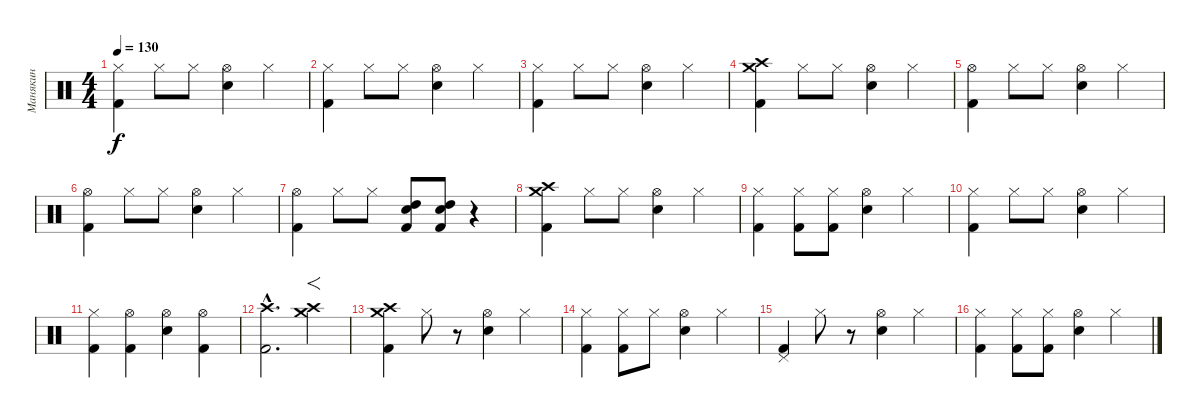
\track ("Манякин" "Манякин") {instrument percussion}
\staff {score}
\articulation defaults
\ts (4 4)
\tempo 130
\clef neutral
\ks c
("Hi-Hat (closed)" "Kick (hit) 2").4{dy f} "Hi-Hat (closed)".8 "Hi-Hat (closed)".8 ("Hi-Hat (open)" "Snare (hit) 2").4 "Hi-Hat (closed)".4 |
("Hi-Hat (closed)" "Kick (hit) 2").4 "Hi-Hat (closed)".8 "Hi-Hat (closed)".8 ("Hi-Hat (open)" "Snare (hit) 2").4 "Hi-Hat (closed)".4 |
("Hi-Hat (closed)" "Kick (hit) 2").4 "Hi-Hat (closed)".8 "Hi-Hat (closed)".8 ("Hi-Hat (open)" "Snare (hit) 2").4 "Hi-Hat (closed)".4 |
("Crash medium (hit)" "Crash high (hit)" "Kick (hit) 2").4 "Hi-Hat (closed)".8 "Hi-Hat (closed)".8 ("Hi-Hat (open)" "Snare (hit) 2").4 "Hi-Hat (closed)".4 |
("Hi-Hat (open)" "Kick (hit) 2").4 "Hi-Hat (closed)".8 "Hi-Hat (closed)".8 ("Hi-Hat (open)" "Snare (hit) 2").4 "Hi-Hat (closed)".4 |
("Hi-Hat (open)" "Kick (hit) 2").4 "Hi-Hat (closed)".8 "Hi-Hat (closed)".8 ("Hi-Hat (open)" "Snare (hit) 2").4 "Hi-Hat (closed)".4 |
("Hi-Hat (open)" "Kick (hit) 2").4 "Hi-Hat (closed)".8 "Hi-Hat (closed)".8 ("High Tom (hit)" "Kick (hit) 2" "Electric Snare (hit)").8 ("High Tom (hit)" "Kick (hit) 2" "Electric Snare (hit)").8 r.4 |
("Crash medium (hit)" "Crash high (hit)" "Kick (hit) 2").4 "Hi-Hat (closed)".8 "Hi-Hat (closed)".8 ("Hi-Hat (open)" "Snare (hit) 2").4 "Hi-Hat (closed)".4 |
("Hi-Hat (closed)" "Kick (hit) 2").4 ("Hi-Hat (closed)" "Kick (hit) 2").8 ("Hi-Hat (closed)" "Kick (hit) 2").8 ("Hi-Hat (open)" "Snare (hit) 2").4 "Hi-Hat (closed)".4 |
("Hi-Hat (closed)" "Kick (hit) 2").4 "Hi-Hat (closed)".8 "Hi-Hat (closed)".8 ("Hi-Hat (open)" "Snare (hit) 2").4 "Hi-Hat (closed)".4 |
("Hi-Hat (closed)" "Kick (hit) 2").4 ("Hi-Hat (open)" "Kick (hit) 2").4 ("Hi-Hat (open)" "Snare (hit) 2").4 ("Hi-Hat (open)" "Kick (hit) 2").4 |
("Crash high (hit)"{hac} "Kick (hit) 2"{hac}).2{d} ("Crash high (hit)" "Crash medium (hit)").4{f} |
("Crash medium (hit)" "Crash high (hit)" "Kick (hit) 2").4 "Hi-Hat (closed)".8 r.8 ("Hi-Hat (open)" "Snare (hit) 2").4 "Hi-Hat (closed)".4 |
("Hi-Hat (closed)" "Kick (hit) 2").4 ("Hi-Hat (closed)" "Kick (hit) 2").8 "Hi-Hat (closed)".8 ("Hi-Hat (open)" "Snare (hit) 2").4 "Hi-Hat (closed)".4 |
("Pedal Hi-Hat (hit)" "Kick (hit) 2").4 "Hi-Hat (closed)".8 r.8 ("Hi-Hat (open)" "Snare (hit) 2").4 "Hi-Hat (closed)".4 |
("Hi-Hat (closed)" "Kick (hit) 2").4 ("Hi-Hat (closed)" "Kick (hit) 2").8 ("Hi-Hat (closed)" "Kick (hit) 2").8 ("Hi-Hat (open)" "Snare (hit) 2").4 "Hi-Hat (closed)".4
